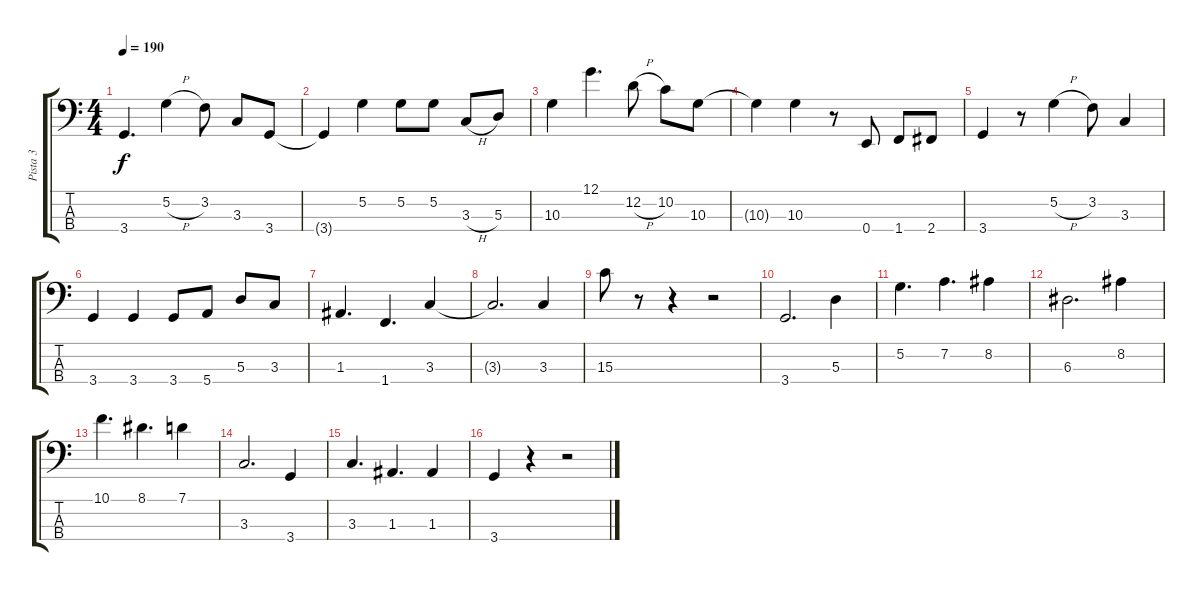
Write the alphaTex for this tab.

\track ("Pista 3" "Pista 3") {instrument electricbasspick}
\staff {score tabs}
\tuning (G2 D2 A1 E1) {hide}
\ts (4 4)
\tempo 190
\clef f4
\ks c
3.4.4{d dy f} 5.2{h}.4 3.2.8 3.3.8 3.4.8 |
3.4{t}.4 5.2.4 5.2.8 5.2.8 3.3{h}.8 5.3.8 |
10.3.4 12.1.4{d} 12.2{h}.8 10.2.8 10.3.8 |
10.3{t}.4 10.3.4 r.8 0.4.8 1.4.8 2.4.8 |
3.4.4 r.8 5.2{h}.4 3.2.8 3.3.4 |
3.4.4 3.4.4 3.4.8 5.4.8 5.3.8 3.3.8 |
1.3.4{d} 1.4.4{d} 3.3.4 |
3.3{t}.2{d} 3.3.4 |
15.3.8 r.8 r.4 r.2 |
3.4.2{d} 5.3.4 |
5.2.4{d} 7.2.4{d} 8.2.4 |
6.3.2{d} 8.2.4 |
10.1.4{d} 8.1.4{d} 7.1.4 |
3.3.2{d} 3.4.4 |
3.3.4{d} 1.3.4{d} 1.3.4 |
3.4.4 r.4 r.2
